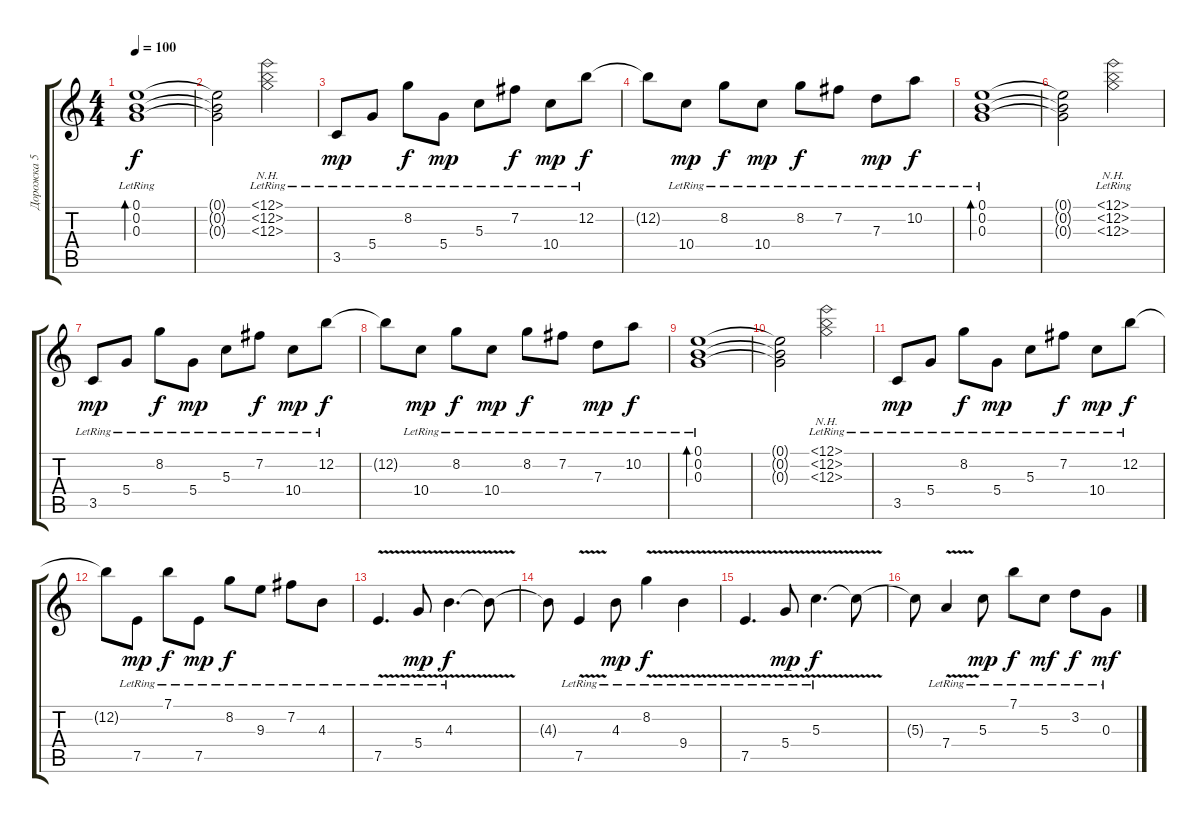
\track ("Дорожка 5" "Дорожка 5") {instrument electricguitarclean}
\staff {score tabs}
\tuning (E4 B3 G3 D3 A2 E2) {hide}
\ts (4 4)
\tempo 100
\clef g2
\ks c
(0.1{lr} 0.2{lr} 0.3{lr}).1{bd 240 dy f} |
(0.1{t} 0.2{t} 0.3{t}).2 (12.1{nh lr} 12.2{nh lr} 12.3{nh lr}).2 |
3.5{lr}.8{dy mp} 5.4{lr}.8 8.2{lr}.8{dy f} 5.4{lr}.8{dy mp} 5.3{lr}.8 7.2{lr}.8{dy f} 10.4{lr}.8{dy mp} 12.2{lr}.8{dy f} |
12.2{t}.8 10.4{lr}.8{dy mp} 8.2{lr}.8{dy f} 10.4{lr}.8{dy mp} 8.2{lr}.8{dy f} 7.2{lr}.8 7.3{lr}.8{dy mp} 10.2{lr}.8{dy f} |
(0.1{lr} 0.2{lr} 0.3{lr}).1{bd 240} |
(0.1{t} 0.2{t} 0.3{t}).2 (12.1{nh lr} 12.2{nh lr} 12.3{nh lr}).2 |
3.5{lr}.8{dy mp} 5.4{lr}.8 8.2{lr}.8{dy f} 5.4{lr}.8{dy mp} 5.3{lr}.8 7.2{lr}.8{dy f} 10.4{lr}.8{dy mp} 12.2{lr}.8{dy f} |
12.2{t}.8 10.4{lr}.8{dy mp} 8.2{lr}.8{dy f} 10.4{lr}.8{dy mp} 8.2{lr}.8{dy f} 7.2{lr}.8 7.3{lr}.8{dy mp} 10.2{lr}.8{dy f} |
(0.1{lr} 0.2{lr} 0.3{lr}).1{bd 240} |
(0.1{t} 0.2{t} 0.3{t}).2 (12.1{nh lr} 12.2{nh lr} 12.3{nh lr}).2 |
3.5{lr}.8{dy mp} 5.4{lr}.8 8.2{lr}.8{dy f} 5.4{lr}.8{dy mp} 5.3{lr}.8 7.2{lr}.8{dy f} 10.4{lr}.8{dy mp} 12.2{lr}.8{dy f} |
12.2{t}.8 7.5{lr}.8{dy mp} 7.1{lr}.8{dy f} 7.5{lr}.8{dy mp} 8.2{lr}.8{dy f} 9.3{lr}.8 7.2{lr}.8 4.3{lr}.8 |
7.5{v lr}.4{d} 5.4{v lr}.8{dy mp} 4.3{v lr}.4{d dy f} 4.3{t}.8 |
4.3{t}.8 7.5{v lr}.4 4.3{lr}.8{dy mp} 8.2{v lr}.4{dy f} 9.4{v lr}.4 |
7.5{v lr}.4{d} 5.4{v lr}.8{dy mp} 5.3{v lr}.4{d dy f} 5.3{t}.8 |
5.3{t}.8 7.4{v lr}.4 5.3{lr}.8{dy mp} 7.1{lr}.8{dy f} 5.3{lr}.8{dy mf} 3.2{lr}.8{dy f} 0.3{lr}.8{dy mf}
